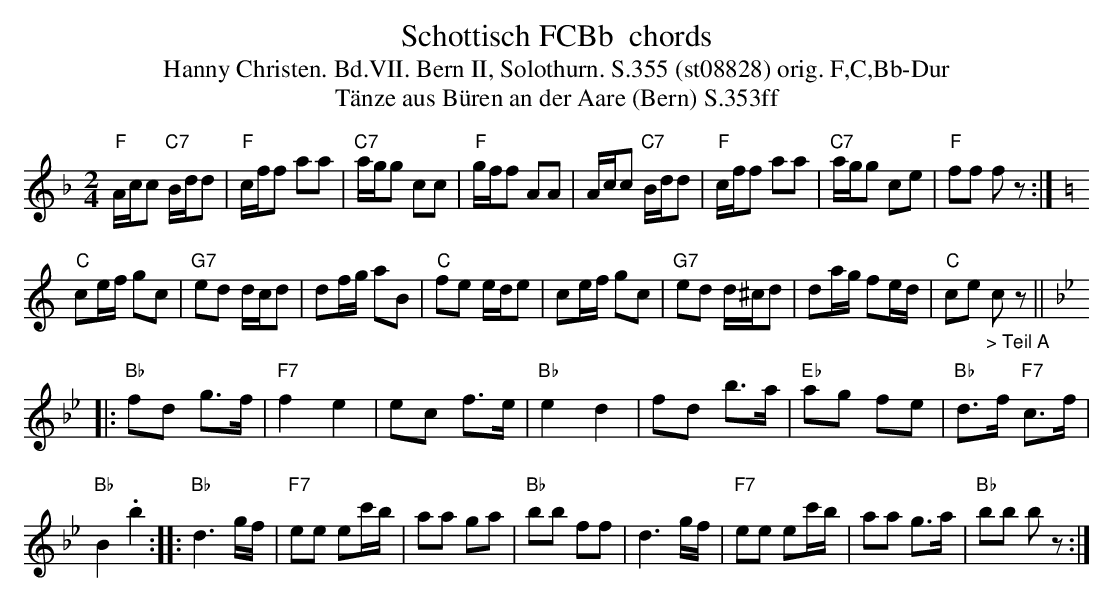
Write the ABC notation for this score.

X:1
T: Schottisch FCBb  chords
T:Hanny Christen. Bd.VII. Bern II, Solothurn. S.355 (st08828) orig. F,C,Bb-Dur
T: T\"anze aus B\"uren an der Aare (Bern) S.353ff
M:2/4
L:1/8
K:F %%MIDI gchordon
"F"A/c/c "C7"B/d/d | "F"c/f/f aa | "C7"a/g/g cc | "F"g/f/f AA | A/c/c "C7"B/d/d | "F"c/f/f aa | "C7"a/g/g ce | "F"ff fz :|[K:C]
"C"ce/f/ gc | "G7"ed d/c/d | df/g/ aB | "C"fe e/d/e | ce/f/ gc | "G7"ed d/^c/d | da/g/ fe/d/ | "C"ce "_> Teil A"cz || [K:Bb]
|: "Bb"fd g>f | "F7"f2e2 | ec f>e | "Bb"e2d2 | fd b>a | "Eb"ag fe | "Bb"d>f "F7"c>f |
"Bb"B2.b2 :: "Bb"d3g/f/ | "F7"ee ec'/b/ | aa ga | "Bb"bb ff | d3g/f/ | "F7"ee ec'/b/ | aa g>a | "Bb"bb bz :|
